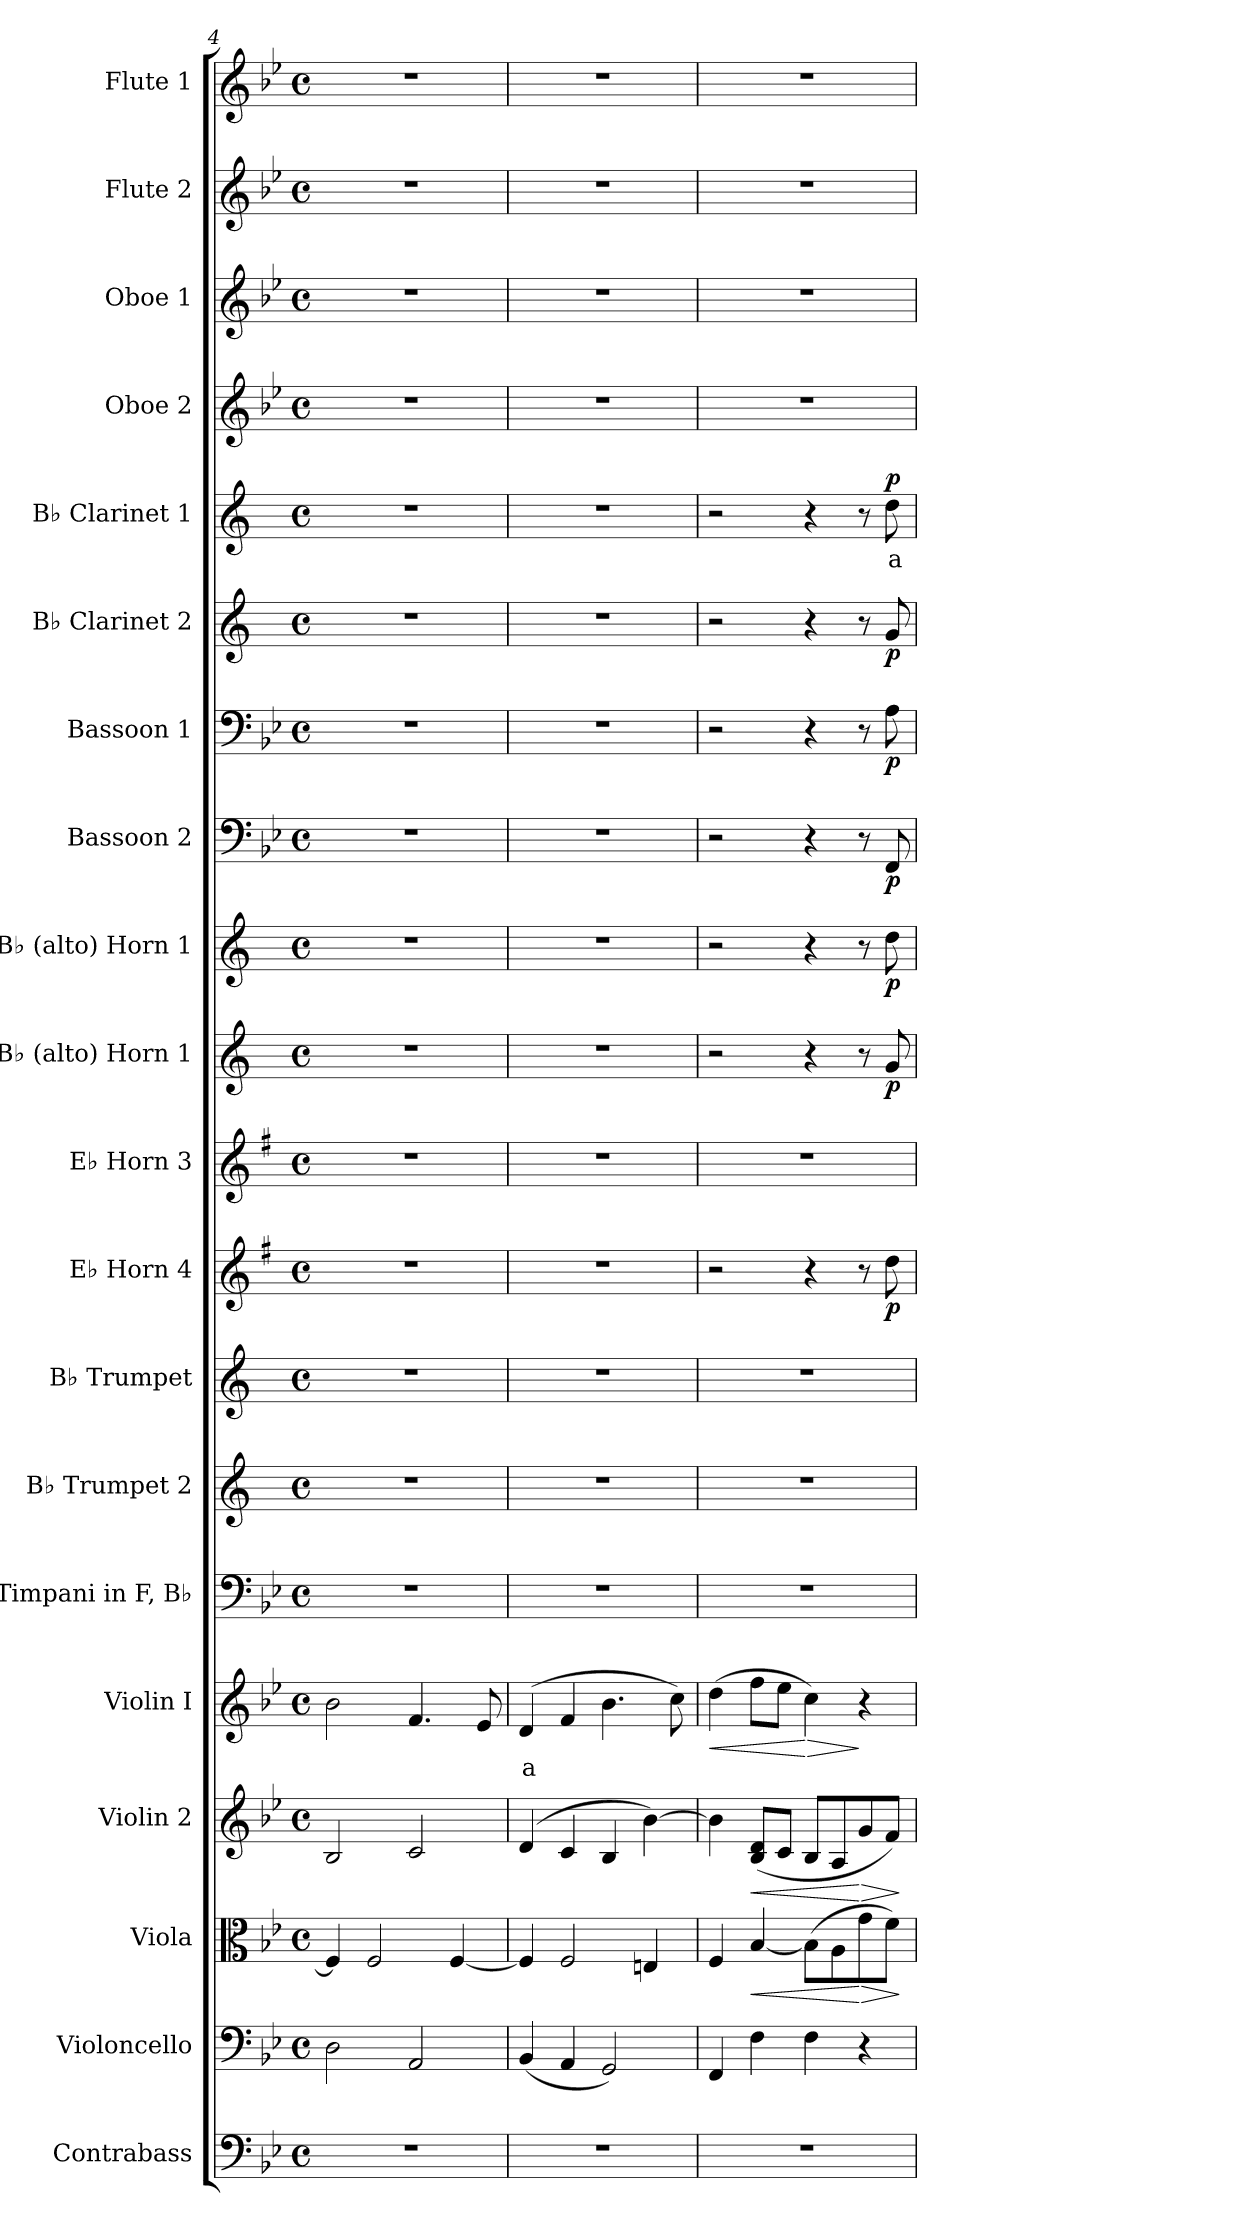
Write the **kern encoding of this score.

**kern	**kern	**kern	**dynam	**kern	**dynam	**kern	**text	**dynam	**kern	**kern	**kern	**kern	**dynam	**kern	**kern	**dynam	**kern	**dynam	**kern	**dynam	**kern	**dynam	**kern	**dynam	**kern	**text	**dynam	**kern	**kern	**kern	**kern
*part20	*part19	*part18	*part18	*part17	*part17	*part16	*part16	*part16	*part15	*part14	*part13	*part12	*part12	*part11	*part10	*part10	*part9	*part9	*part8	*part8	*part7	*part7	*part6	*part6	*part5	*part5	*part5	*part4	*part3	*part2	*part1
*staff20	*staff19	*staff18	*staff18	*staff17	*staff17	*staff16	*staff16	*staff16	*staff15	*staff14	*staff13	*staff12	*staff12	*staff11	*staff10	*staff10	*staff9	*staff9	*staff8	*staff8	*staff7	*staff7	*staff6	*staff6	*staff5	*staff5	*staff5	*staff4	*staff3	*staff2	*staff1
*I"Contrabass	*I"Violoncello	*I"Viola	*	*I"Violin 2	*	*I"Violin I	*	*	*I"Timpani in F, B♭	*I"B♭ Trumpet 2	*I"B♭ Trumpet	*I"E♭ Horn 4	*	*I"E♭ Horn 3	*I"B♭ (alto) Horn 1	*	*I"B♭ (alto) Horn 1	*	*I"Bassoon 2	*	*I"Bassoon 1	*	*I"B♭ Clarinet 2	*	*I"B♭ Clarinet 1	*	*	*I"Oboe 2	*I"Oboe 1	*I"Flute 2	*I"Flute 1
*I'Cb	*I'Vc	*I'Vla	*	*I'Vl 2	*	*I'Vl 1	*	*	*I'Timp	*I'Tpt 2	*I'Tpt 1	*I'Hn 4	*	*I'Hn 3	*I'Hn 2	*	*I'Hn 1	*	*I'Bsn 2	*	*I'Bsn 1	*	*I'Cl 2	*	*I'Cl 1	*	*	*I'Ob 2	*I'Ob 1	*I'Fl 2	*I'Fl 1
*clefF4	*clefF4	*clefC3	*	*clefG2	*	*clefG2	*	*	*clefF4	*clefG2	*clefG2	*clefG2	*	*clefG2	*clefG2	*	*clefG2	*	*clefF4	*	*clefF4	*	*clefG2	*	*clefG2	*	*	*clefG2	*clefG2	*clefG2	*clefG2
*ITrd7c12	*	*	*	*	*	*	*	*	*	*ITrd1c2	*ITrd1c2	*ITrd4c7	*	*ITrd4c7	*ITrd4c7	*	*ITrd4c7	*	*	*	*	*	*ITrd1c2	*	*ITrd1c2	*	*	*	*	*	*
*k[b-e-]	*k[b-e-]	*k[b-e-]	*	*k[b-e-]	*	*k[b-e-]	*	*	*k[b-e-]	*k[b-e-]	*k[b-e-]	*k[]	*	*k[]	*k[b-]	*	*k[b-]	*	*k[b-e-]	*	*k[b-e-]	*	*k[b-e-]	*	*k[b-e-]	*	*	*k[b-e-]	*k[b-e-]	*k[b-e-]	*k[b-e-]
*M4/4	*M4/4	*M4/4	*	*M4/4	*	*M4/4	*	*	*M4/4	*M4/4	*M4/4	*M4/4	*	*M4/4	*M4/4	*	*M4/4	*	*M4/4	*	*M4/4	*	*M4/4	*	*M4/4	*	*	*M4/4	*M4/4	*M4/4	*M4/4
*met(c)	*met(c)	*met(c)	*	*met(c)	*	*met(c)	*	*	*met(c)	*met(c)	*met(c)	*met(c)	*	*met(c)	*met(c)	*	*met(c)	*	*met(c)	*	*met(c)	*	*met(c)	*	*met(c)	*	*	*met(c)	*met(c)	*met(c)	*met(c)
=4	=4	=4	=4	=4	=4	=4	=4	=4	=4	=4	=4	=4	=4	=4	=4	=4	=4	=4	=4	=4	=4	=4	=4	=4	=4	=4	=4	=4	=4	=4	=4
1r	2D\	4F/]	.	2B-/	.	2b-\	.	.	1r	1r	1r	1r	.	1r	1r	.	1r	.	1r	.	1r	.	1r	.	1r	.	.	1r	1r	1r	1r
.	.	2F/	.	.	.	.	.	.	.	.	.	.	.	.	.	.	.	.	.	.	.	.	.	.	.	.	.	.	.	.	.
.	2AA/	.	.	2c/	.	4.f/	.	.	.	.	.	.	.	.	.	.	.	.	.	.	.	.	.	.	.	.	.	.	.	.	.
.	.	[4F/	.	.	.	.	.	.	.	.	.	.	.	.	.	.	.	.	.	.	.	.	.	.	.	.	.	.	.	.	.
.	.	.	.	.	.	8e-/	.	.	.	.	.	.	.	.	.	.	.	.	.	.	.	.	.	.	.	.	.	.	.	.	.
=5	=5	=5	=5	=5	=5	=5	=5	=5	=5	=5	=5	=5	=5	=5	=5	=5	=5	=5	=5	=5	=5	=5	=5	=5	=5	=5	=5	=5	=5	=5	=5
!	!	!	!	!	!	!	!LO:LY:b:color=#FF0000	!	!	!	!	!	!	!	!	!	!	!	!	!	!	!	!	!	!	!	!	!	!	!	!
1r	(4BB-/	4F/]	.	(4d/	.	(4d/	a	.	1r	1r	1r	1r	.	1r	1r	.	1r	.	1r	.	1r	.	1r	.	1r	.	.	1r	1r	1r	1r
.	4AA/	2F/	.	4c/	.	4f/	.	.	.	.	.	.	.	.	.	.	.	.	.	.	.	.	.	.	.	.	.	.	.	.	.
.	2GG/)	.	.	4B-/	.	4.b-\	.	.	.	.	.	.	.	.	.	.	.	.	.	.	.	.	.	.	.	.	.	.	.	.	.
.	.	4En/	.	[4b-\)	.	.	.	.	.	.	.	.	.	.	.	.	.	.	.	.	.	.	.	.	.	.	.	.	.	.	.
.	.	.	.	.	.	8cc\)	.	.	.	.	.	.	.	.	.	.	.	.	.	.	.	.	.	.	.	.	.	.	.	.	.
=6	=6	=6	=6	=6	=6	=6	=6	=6	=6	=6	=6	=6	=6	=6	=6	=6	=6	=6	=6	=6	=6	=6	=6	=6	=6	=6	=6	=6	=6	=6	=6
!	!	!	!	!	!	!	!	!LO:HP:b	!	!	!	!	!	!	!	!	!	!	!	!	!	!	!	!	!	!	!	!	!	!	!
1r	4FF/	4F/	.	4b-\]	.	(4dd\	.	<	1r	1r	1r	2r	.	1r	2r	.	2r	.	2r	.	2r	.	2r	.	2r	.	.	1r	1r	1r	1r
!	!	!	!LO:HP:b	!	!LO:HP:b	!	!	!	!	!	!	!	!	!	!	!	!	!	!	!	!	!	!	!	!	!	!	!	!	!	!
.	4F\	[4B-/	<	(8B-/ 8d/L	<	8ff\L	.	.	.	.	.	.	.	.	.	.	.	.	.	.	.	.	.	.	.	.	.	.	.	.	.
.	.	.	.	8c/J	.	8ee-\J	.	.	.	.	.	.	.	.	.	.	.	.	.	.	.	.	.	.	.	.	.	.	.	.	.
!	!	!	!	!	!	!	!	!LO:HP:n=1:b	!	!	!	!	!	!	!	!	!	!	!	!	!	!	!	!	!	!	!	!	!	!	!
.	4F\	(8B-\L]	.	8B-/L	.	4cc\)	.	[ >	.	.	.	4r	.	.	4r	.	4r	.	4r	.	4r	.	4r	.	4r	.	.	.	.	.	.
.	.	8A\	.	8A/	.	.	.	.	.	.	.	.	.	.	.	.	.	.	.	.	.	.	.	.	.	.	.	.	.	.	.
!	!	!	!LO:HP:n=1:b	!	!LO:HP:n=1:b	!	!	!	!	!	!	!	!	!	!	!	!	!	!	!	!	!	!	!	!	!	!	!	!	!	!
.	4r	8g\	[ >	8g/	[ >	4r	.	]	.	.	.	8r	.	.	8r	.	8r	.	8r	.	8r	.	8r	.	8r	.	.	.	.	.	.
!	!	!	!	!	!	!	!	!	!	!	!	!	!LO:DY:b	!	!	!LO:DY:b	!	!LO:DY:b	!	!LO:DY:b	!	!LO:DY:b	!	!LO:DY:b	!	!LO:LY:b:color=#FF0000	!LO:DY:b	!	!	!	!
.	.	8f\J)	.	8f/J)	.	.	.	.	.	.	.	8g\	p	.	8c/	p	8g\	p	8FF/	p	8A\	p	8f/	p	8cc\	a	p	.	.	.	.
.	.	.	]	.	]	.	.	.	.	.	.	.	.	.	.	.	.	.	.	.	.	.	.	.	.	.	.	.	.	.	.
=	=	=	=	=	=	=	=	=	=	=	=	=	=	=	=	=	=	=	=	=	=	=	=	=	=	=	=	=	=	=	=
*-	*-	*-	*-	*-	*-	*-	*-	*-	*-	*-	*-	*-	*-	*-	*-	*-	*-	*-	*-	*-	*-	*-	*-	*-	*-	*-	*-	*-	*-	*-	*-
